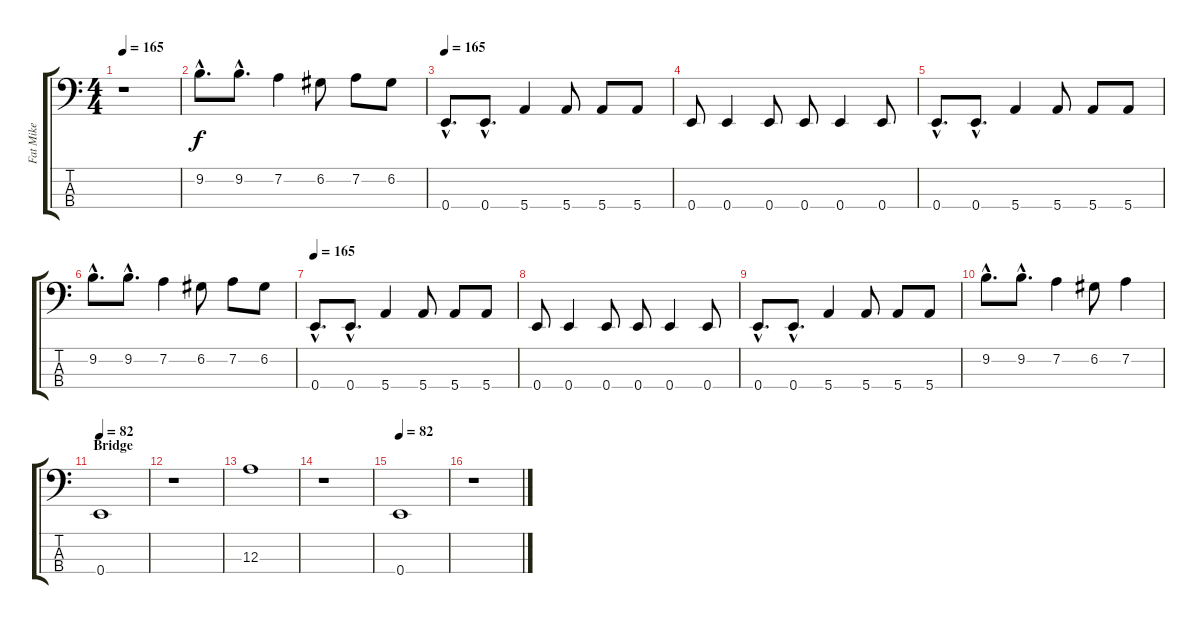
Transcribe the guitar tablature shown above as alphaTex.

\track ("Fat Mike" "Fat Mike") {instrument electricbasspick}
\staff {score tabs}
\tuning (G2 D2 A1 E1) {hide}
\ts (4 4)
\tempo 165
\clef f4
\ks c
r.1{dy f} |
9.2{hac}.8{d} 9.2{hac}.8{d} 7.2.4 6.2.8 7.2.8 6.2.8 |
\tempo 165
0.4{hac}.8{d} 0.4{hac}.8{d} 5.4.4 5.4.8 5.4.8 5.4.8 |
0.4.8 0.4.4 0.4.8 0.4.8 0.4.4 0.4.8 |
0.4{hac}.8{d} 0.4{hac}.8{d} 5.4.4 5.4.8 5.4.8 5.4.8 |
9.2{hac}.8{d} 9.2{hac}.8{d} 7.2.4 6.2.8 7.2.8 6.2.8 |
\tempo 165
0.4{hac}.8{d} 0.4{hac}.8{d} 5.4.4 5.4.8 5.4.8 5.4.8 |
0.4.8 0.4.4 0.4.8 0.4.8 0.4.4 0.4.8 |
0.4{hac}.8{d} 0.4{hac}.8{d} 5.4.4 5.4.8 5.4.8 5.4.8 |
9.2{hac}.8{d} 9.2{hac}.8{d} 7.2.4 6.2.8 7.2.4 |
\section ("" "Bridge")
\tempo 82
0.4.1 |
r.1 |
12.3.1 |
r.1 |
\tempo 82
0.4.1 |
r.1
